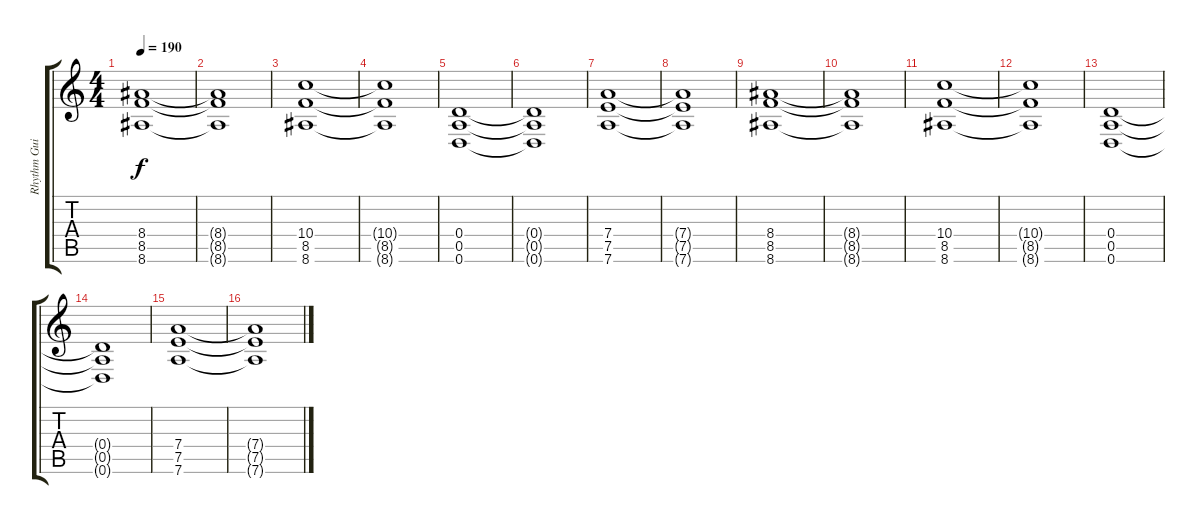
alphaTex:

\track ("Rhythm Guitar" "Rhythm Gui") {instrument distortionguitar}
\staff {score tabs}
\tuning (E4 B3 G3 D3 A2 D2) {hide}
\ts (4 4)
\tempo 190
\clef g2
\ks c
(8.4 8.5 8.6).1{dy f} |
(8.4{t} 8.5{t} 8.6{t}).1 |
(10.4 8.5 8.6).1 |
(10.4{t} 8.5{t} 8.6{t}).1 |
(0.4 0.5 0.6).1 |
(0.4{t} 0.5{t} 0.6{t}).1 |
(7.4 7.5 7.6).1 |
(7.4{t} 7.5{t} 7.6{t}).1 |
(8.4 8.5 8.6).1 |
(8.4{t} 8.5{t} 8.6{t}).1 |
(10.4 8.5 8.6).1 |
(10.4{t} 8.5{t} 8.6{t}).1 |
(0.4 0.5 0.6).1 |
(0.4{t} 0.5{t} 0.6{t}).1 |
(7.4 7.5 7.6).1 |
(7.4{t} 7.5{t} 7.6{t}).1
